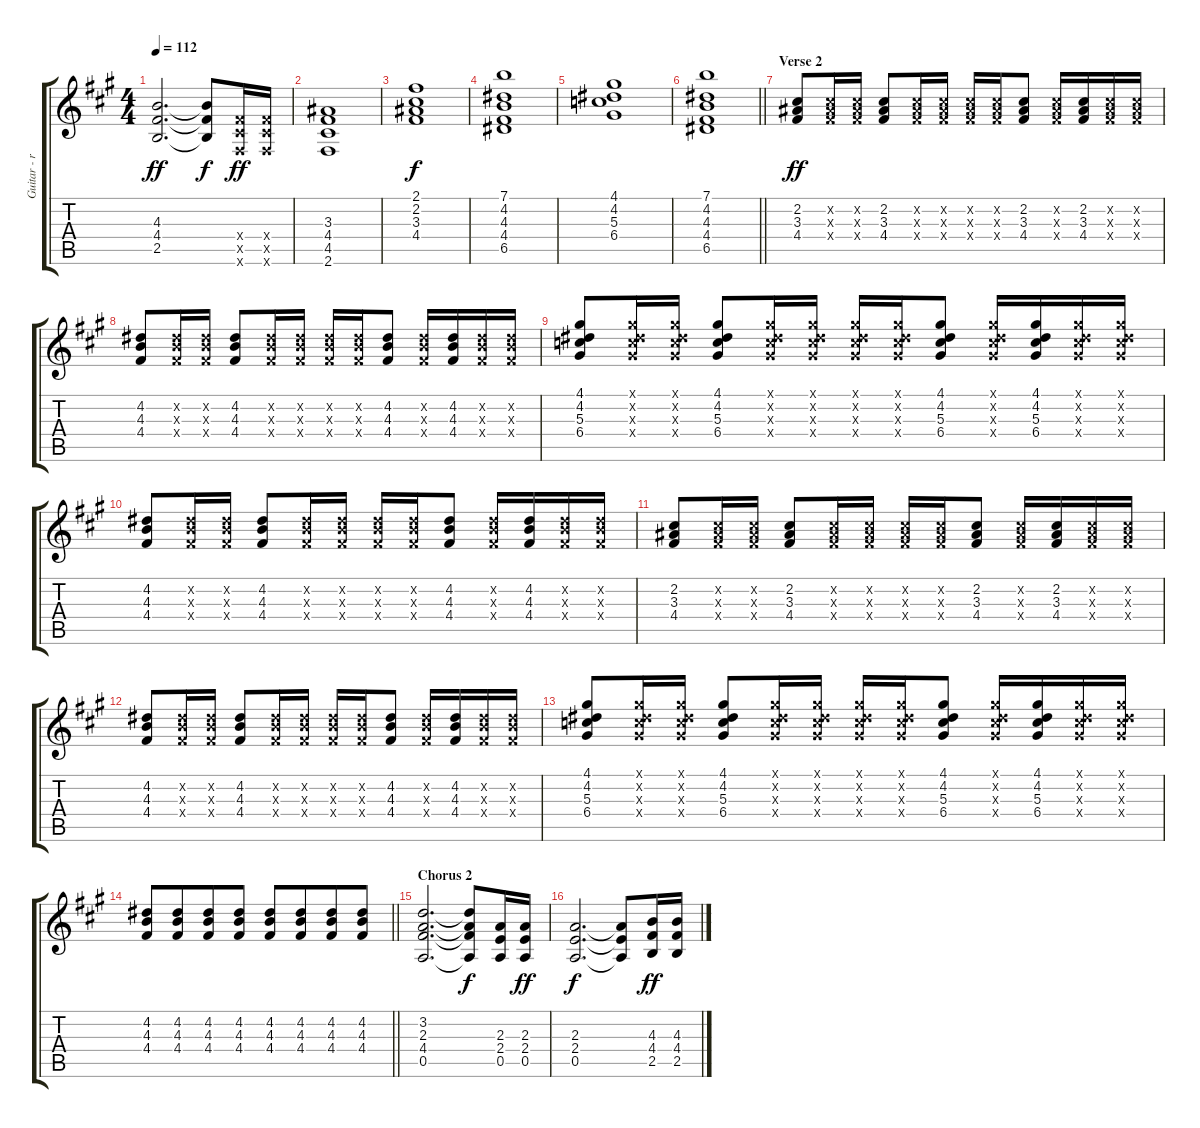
\track ("Guitar - rhythm left - Myles" "Guitar - r") {instrument electricguitarjazz}
\staff {score tabs}
\tuning (E4 B3 G3 D3 A2 E2) {hide}
\ts (4 4)
\tempo 112
\clef g2
\ks f#minor
(4.3 4.4 2.5).2{d dy ff} (4.3{t} 4.4{t} 2.5{t}).8{dy f} (4.4{x} 4.5{x} 2.6{x}).16{dy ff} (4.4{x} 4.5{x} 2.6{x}).16 |
(3.3 4.4 4.5 2.6).1 |
(2.1 2.2 3.3 4.4).1{dy f} |
(7.1 4.2 4.3 4.4 6.5).1 |
(4.1 4.2 5.3 6.4).1 |
\barLineRight lightlight
(7.1 4.2 4.3 4.4 6.5).1 |
\section ("" "Verse 2")
(2.2 3.3 4.4).8{dy ff} (2.2{x} 3.3{x} 4.4{x}).16 (2.2{x} 3.3{x} 4.4{x}).16 (2.2 3.3 4.4).8 (2.2{x} 3.3{x} 4.4{x}).16 (2.2{x} 3.3{x} 4.4{x}).16 (2.2{x} 3.3{x} 4.4{x}).16 (2.2{x} 3.3{x} 4.4{x}).16 (2.2 3.3 4.4).8 (2.2{x} 3.3{x} 4.4{x}).16{beam Up} (2.2 3.3 4.4).16{beam Up} (2.2{x} 3.3{x} 4.4{x}).16{beam Up} (2.2{x} 3.3{x} 4.4{x}).16{beam Up} |
(4.2 4.3 4.4).8{beam Up} (4.2{x} 4.3{x} 4.4{x}).16{beam Up} (4.2{x} 4.3{x} 4.4{x}).16{beam Up} (4.2 4.3 4.4).8{beam Up} (4.2{x} 4.3{x} 4.4{x}).16{beam Up} (4.2{x} 4.3{x} 4.4{x}).16{beam Up} (4.2{x} 4.3{x} 4.4{x}).16{beam Up} (4.2{x} 4.3{x} 4.4{x}).16{beam Up} (4.2 4.3 4.4).8{beam Up} (4.2{x} 4.3{x} 4.4{x}).16{beam Up} (4.2 4.3 4.4).16{beam Up} (4.2{x} 4.3{x} 4.4{x}).16{beam Up} (4.2{x} 4.3{x} 4.4{x}).16{beam Up} |
(4.1 4.2 5.3 6.4).8{beam Up} (4.1{x} 4.2{x} 5.3{x} 6.4{x}).16{beam Up} (4.1{x} 4.2{x} 5.3{x} 6.4{x}).16{beam Up} (4.1 4.2 5.3 6.4).8{beam Up} (4.1{x} 4.2{x} 5.3{x} 6.4{x}).16{beam Up} (4.1{x} 4.2{x} 5.3{x} 6.4{x}).16{beam Up} (4.1{x} 4.2{x} 5.3{x} 6.4{x}).16{beam Up} (4.1{x} 4.2{x} 5.3{x} 6.4{x}).16{beam Up} (4.1 4.2 5.3 6.4).8{beam Up} (4.1{x} 4.2{x} 5.3{x} 6.4{x}).16{beam Up} (4.1 4.2 5.3 6.4).16{beam Up} (4.1{x} 4.2{x} 5.3{x} 6.4{x}).16{beam Up} (4.1{x} 4.2{x} 5.3{x} 6.4{x}).16{beam Up} |
(4.2 4.3 4.4).8{beam Up} (4.2{x} 4.3{x} 4.4{x}).16{beam Up} (4.2{x} 4.3{x} 4.4{x}).16{beam Up} (4.2 4.3 4.4).8{beam Up} (4.2{x} 4.3{x} 4.4{x}).16{beam Up} (4.2{x} 4.3{x} 4.4{x}).16{beam Up} (4.2{x} 4.3{x} 4.4{x}).16{beam Up} (4.2{x} 4.3{x} 4.4{x}).16{beam Up} (4.2 4.3 4.4).8{beam Up} (4.2{x} 4.3{x} 4.4{x}).16{beam Up} (4.2 4.3 4.4).16{beam Up} (4.2{x} 4.3{x} 4.4{x}).16{beam Up} (4.2{x} 4.3{x} 4.4{x}).16{beam Up} |
(2.2 3.3 4.4).8 (2.2{x} 3.3{x} 4.4{x}).16 (2.2{x} 3.3{x} 4.4{x}).16 (2.2 3.3 4.4).8 (2.2{x} 3.3{x} 4.4{x}).16 (2.2{x} 3.3{x} 4.4{x}).16 (2.2{x} 3.3{x} 4.4{x}).16 (2.2{x} 3.3{x} 4.4{x}).16 (2.2 3.3 4.4).8 (2.2{x} 3.3{x} 4.4{x}).16{beam Up} (2.2 3.3 4.4).16{beam Up} (2.2{x} 3.3{x} 4.4{x}).16{beam Up} (2.2{x} 3.3{x} 4.4{x}).16{beam Up} |
(4.2 4.3 4.4).8{beam Up} (4.2{x} 4.3{x} 4.4{x}).16{beam Up} (4.2{x} 4.3{x} 4.4{x}).16{beam Up} (4.2 4.3 4.4).8{beam Up} (4.2{x} 4.3{x} 4.4{x}).16{beam Up} (4.2{x} 4.3{x} 4.4{x}).16{beam Up} (4.2{x} 4.3{x} 4.4{x}).16{beam Up} (4.2{x} 4.3{x} 4.4{x}).16{beam Up} (4.2 4.3 4.4).8{beam Up} (4.2{x} 4.3{x} 4.4{x}).16{beam Up} (4.2 4.3 4.4).16{beam Up} (4.2{x} 4.3{x} 4.4{x}).16{beam Up} (4.2{x} 4.3{x} 4.4{x}).16{beam Up} |
(4.1 4.2 5.3 6.4).8{beam Up} (4.1{x} 4.2{x} 5.3{x} 6.4{x}).16{beam Up} (4.1{x} 4.2{x} 5.3{x} 6.4{x}).16{beam Up} (4.1 4.2 5.3 6.4).8{beam Up} (4.1{x} 4.2{x} 5.3{x} 6.4{x}).16{beam Up} (4.1{x} 4.2{x} 5.3{x} 6.4{x}).16{beam Up} (4.1{x} 4.2{x} 5.3{x} 6.4{x}).16{beam Up} (4.1{x} 4.2{x} 5.3{x} 6.4{x}).16{beam Up} (4.1 4.2 5.3 6.4).8{beam Up} (4.1{x} 4.2{x} 5.3{x} 6.4{x}).16{beam Up} (4.1 4.2 5.3 6.4).16{beam Up} (4.1{x} 4.2{x} 5.3{x} 6.4{x}).16{beam Up} (4.1{x} 4.2{x} 5.3{x} 6.4{x}).16{beam Up} |
\barLineRight lightlight
(4.2 4.3 4.4).8{beam Up} (4.2 4.3 4.4).8{beam Up beam merge} (4.2 4.3 4.4).8{beam Up} (4.2 4.3 4.4).8{beam Up} (4.2 4.3 4.4).8{beam Up} (4.2 4.3 4.4).8{beam Up beam merge} (4.2 4.3 4.4).8{beam Up} (4.2 4.3 4.4).8{beam Up} |
\section ("" "Chorus 2")
(3.2 2.3 4.4 0.5).2{d} (3.2{t} 2.3{t} 4.4{t} 0.5{t}).8{dy f} (2.3 2.4 0.5).16 (2.3 2.4 0.5).16{dy ff} |
(2.3 2.4 0.5).2{d dy f} (2.3{t} 2.4{t} 0.5{t}).8 (4.3 4.4 2.5).16{dy ff} (4.3 4.4 2.5).16
